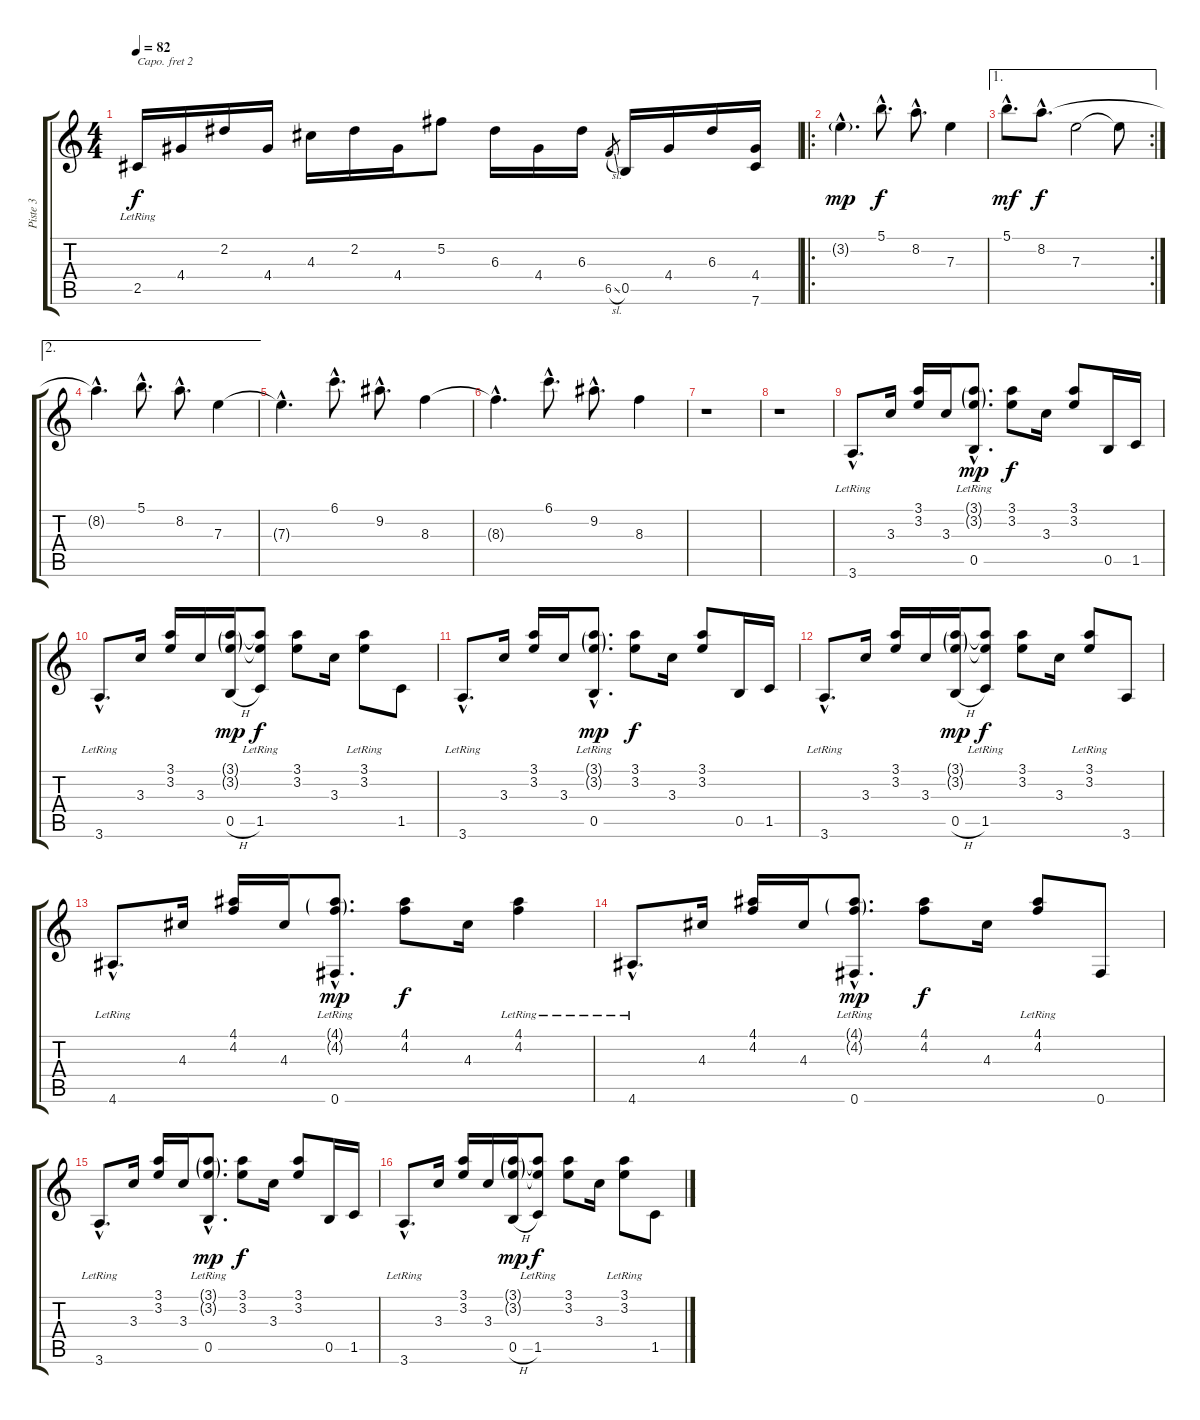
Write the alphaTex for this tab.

\track ("Piste 3" "Piste 3") {instrument electricguitarjazz}
\staff {score tabs}
\capo 2
\tuning (E4 B3 G3 D3 A2 E2) {hide}
\ts (4 4)
\tempo 82
\clef g2
\ks c
2.5{lr}.16{dy f} 4.4.16 2.2.16 4.4.16 4.3.16 2.2.16 4.4.16 5.2.8 6.3.16 4.4.16 6.3.16 6.5{sl}.8{gr} 0.5.16 4.4.16 6.3.16 (4.4 7.6{t}).16 |
\ro
3.2{g hac}.4{d dy mp} 5.1{hac}.8{d dy f} 8.2{hac}.8{d} 7.3.4 |
\ae 1
\rc 2
5.1{hac}.8{d dy mf} 8.2{hac}.8{d dy f} 7.3.2 7.3{t}.8 |
\ae 2
8.2{hac t}.4{d} 5.1{hac}.8{d} 8.2{hac}.8{d} 7.3.4 |
7.3{hac t}.4{d} 6.1{hac}.8{d} 9.2{hac}.8{d} 8.3.4 |
8.3{hac t}.4{d} 6.1{hac}.8{d} 9.2{hac}.8{d} 8.3.4 |
r.1 |
r.1 |
3.6{hac lr}.8{d} 3.3.16 (3.1 3.2).16 3.3.16 (3.1{g hac} 3.2{g hac} 0.5{hac lr}).8{d dy mp} (3.1 3.2).8{dy f} 3.3.16 (3.1 3.2).8 0.5.16 1.5.16 |
3.6{hac lr}.8{d} 3.3.16 (3.1 3.2).16 3.3.16 (3.1{g} 3.2{g} 0.5{h}).16{dy mp} (3.1{t} 3.2{t} 1.5{lr}).8{dy f} (3.1 3.2).8 3.3.16 (3.1{lr} 3.2{lr}).8 1.5.8 |
3.6{hac lr}.8{d} 3.3.16 (3.1 3.2).16 3.3.16 (3.1{g hac} 3.2{g hac} 0.5{hac lr}).8{d dy mp} (3.1 3.2).8{dy f} 3.3.16 (3.1 3.2).8 0.5.16 1.5.16 |
3.6{hac lr}.8{d} 3.3.16 (3.1 3.2).16 3.3.16 (3.1{g} 3.2{g} 0.5{h}).16{dy mp} (3.1{t} 3.2{t} 1.5{lr}).8{dy f} (3.1 3.2).8 3.3.16 (3.1{lr} 3.2{lr}).8 3.6.8 |
4.6{hac lr}.8{d} 4.3.16 (4.1 4.2).16 4.3.16 (4.1{g hac} 4.2{g hac} 0.6{hac lr}).8{d dy mp} (4.1 4.2).8{dy f} 4.3.16 (4.1{lr} 4.2{lr}).4 |
4.6{hac lr}.8{d} 4.3.16 (4.1 4.2).16 4.3.16 (4.1{g hac} 4.2{g hac} 0.6{hac lr}).8{d dy mp} (4.1 4.2).8{dy f} 4.3.16 (4.1{lr} 4.2{lr}).8 0.6.8 |
3.6{hac lr}.8{d} 3.3.16 (3.1 3.2).16 3.3.16 (3.1{g hac} 3.2{g hac} 0.5{hac lr}).8{d dy mp} (3.1 3.2).8{dy f} 3.3.16 (3.1 3.2).8 0.5.16 1.5.16 |
3.6{hac lr}.8{d} 3.3.16 (3.1 3.2).16 3.3.16 (3.1{g} 3.2{g} 0.5{h}).16{dy mp} (3.1{t} 3.2{t} 1.5{lr}).8{dy f} (3.1 3.2).8 3.3.16 (3.1{lr} 3.2{lr}).8 1.5.8
